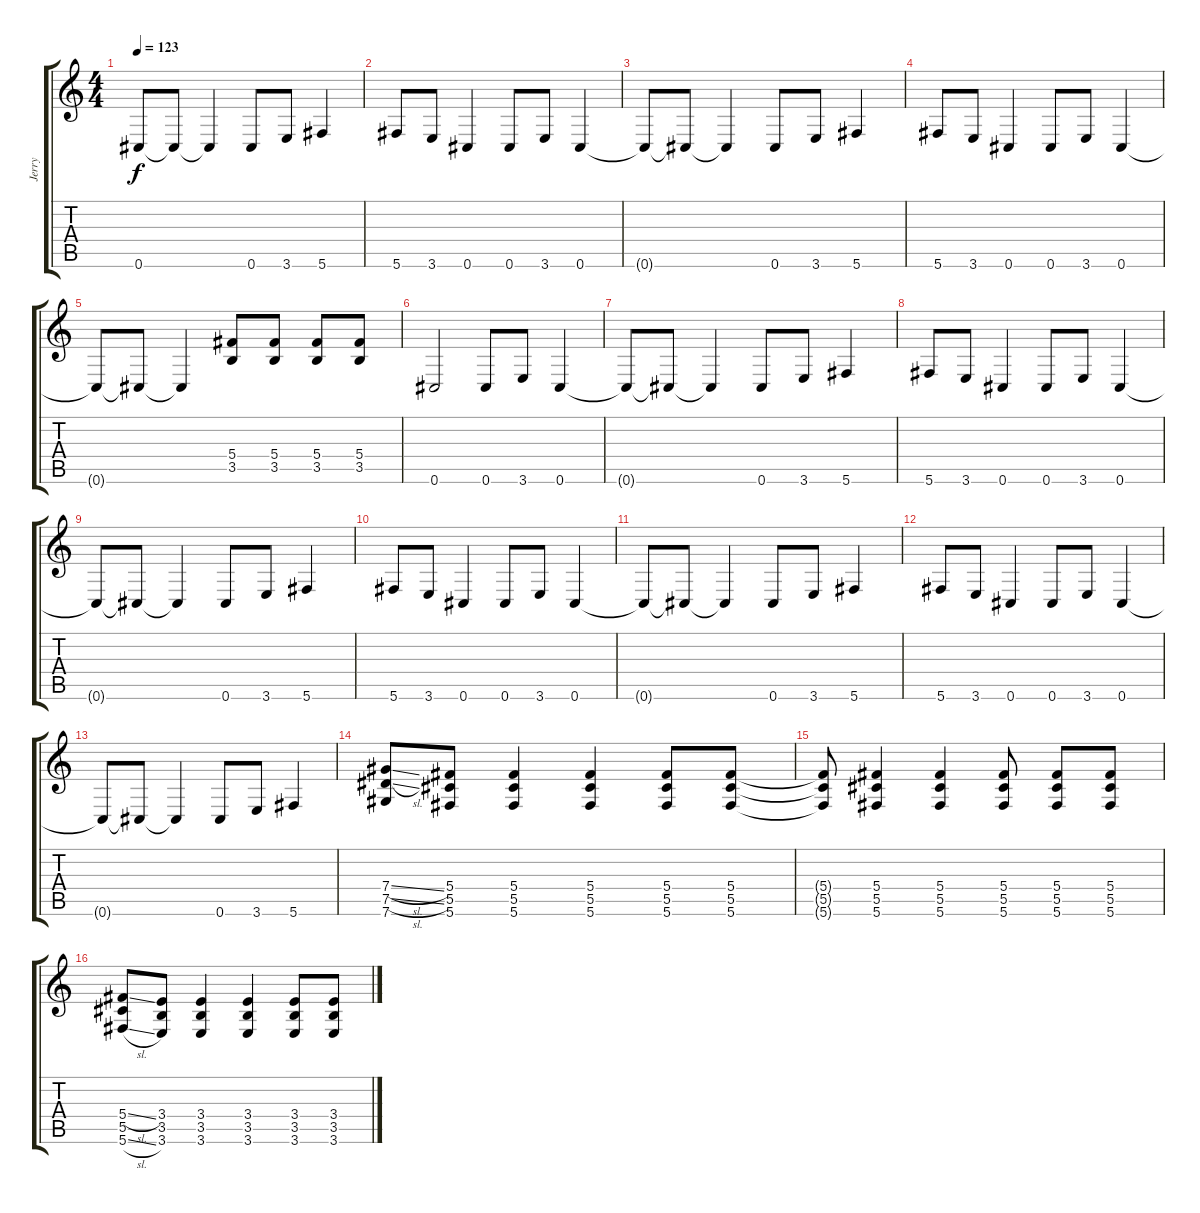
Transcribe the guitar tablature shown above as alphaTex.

\track ("Jerry" "Jerry") {instrument distortionguitar}
\staff {score tabs}
\tuning (Eb4 Bb3 Gb3 Db3 Ab2 Db2) {hide}
\ts (4 4)
\tempo 123
\clef g2
\ks c
0.6{t}.8{dy f} 0.6{t}.8 0.6{t}.4 0.6.8 3.6.8 5.6.4 |
5.6.8 3.6.8 0.6.4 0.6.8 3.6.8 0.6.4 |
0.6{t}.8 0.6{t}.8 0.6{t}.4 0.6.8 3.6.8 5.6.4 |
5.6.8 3.6.8 0.6.4 0.6.8 3.6.8 0.6.4 |
0.6{t}.8 0.6{t}.8 0.6{t}.4 (5.4 3.5).8 (5.4 3.5).8 (5.4 3.5).8 (5.4 3.5).8 |
0.6.2 0.6.8 3.6.8 0.6.4 |
0.6{t}.8 0.6{t}.8 0.6{t}.4 0.6.8 3.6.8 5.6.4 |
5.6.8 3.6.8 0.6.4 0.6.8 3.6.8 0.6.4 |
0.6{t}.8 0.6{t}.8 0.6{t}.4 0.6.8 3.6.8 5.6.4 |
5.6.8 3.6.8 0.6.4 0.6.8 3.6.8 0.6.4 |
0.6{t}.8 0.6{t}.8 0.6{t}.4 0.6.8 3.6.8 5.6.4 |
5.6.8 3.6.8 0.6.4 0.6.8 3.6.8 0.6.4 |
0.6{t}.8 0.6{t}.8 0.6{t}.4 0.6.8 3.6.8 5.6.4 |
(7.4{sl} 7.5{sl} 7.6).8 (5.4 5.5 5.6).8 (5.4 5.5 5.6).4 (5.4 5.5 5.6).4 (5.4 5.5 5.6).8 (5.4 5.5 5.6).8 |
(5.4{t} 5.5{t} 5.6{t}).8 (5.4 5.5 5.6).4 (5.4 5.5 5.6).4 (5.4 5.5 5.6).8 (5.4 5.5 5.6).8 (5.4 5.5 5.6).8 |
(5.4{sl} 5.5 5.6{sl}).8 (3.4 3.5 3.6).8 (3.4 3.5 3.6).4 (3.4 3.5 3.6).4 (3.4 3.5 3.6).8 (3.4 3.5 3.6).8
